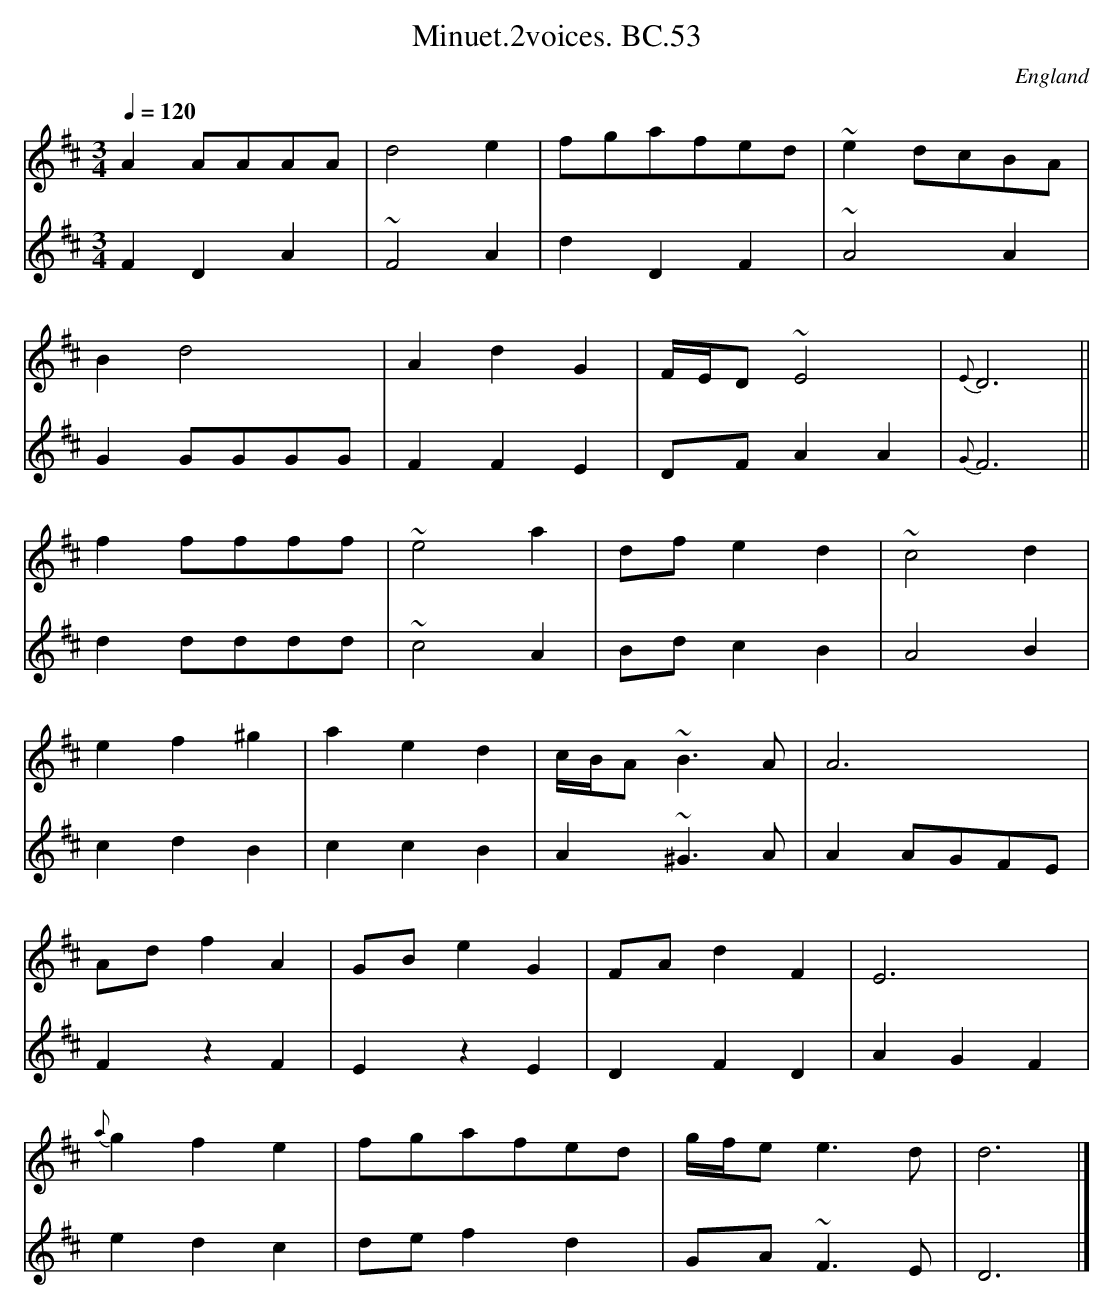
X:1
T:Minuet.2voices. BC.53
L:1/8
M:3/4
O:England
Q:1/4=120
K:D
[V:1]A2 AAAA|d4 e2|fgafed|~ e2 dcBA|!
[V:2]F2 D2 A2|~F4 A2|d2 D2 F2|~A4 A2|!
[V:1]B2 d4|A2 d2 G2|F/E/D ~E4|{E} D6||!
[V:2]G2 GGGG|F2 F2 E2|DF A2 A2|{G}F6||!
[V:1]f2 ffff|~e4 a2|df e2 d2|~c4 d2|!
[V:2]d2 dddd|~ c4 A2|Bd c2 B2|A4 B2|!
[V:1]e2 f2 ^g2|a2 e2 d2|c/B/A ~B3 A|A6|!
[V:2]c2 d2 B2|c2 c2 B2|A2 ~^G3 A|A2 AGFE|!
[V:1]Ad f2 A2|GB e2 G2|FA d2 F2|E6|!
[V:2]F2 z2 F2|E2 z2 E2|D2 F2 D2|A2 G2 F2|!
[V:1]{a}g2 f2 e2|fgafed|g/f/e e3 d|d6|]
[V:2]e2 d2 c2|de f2 d2|GA ~F3 E|D6|]
